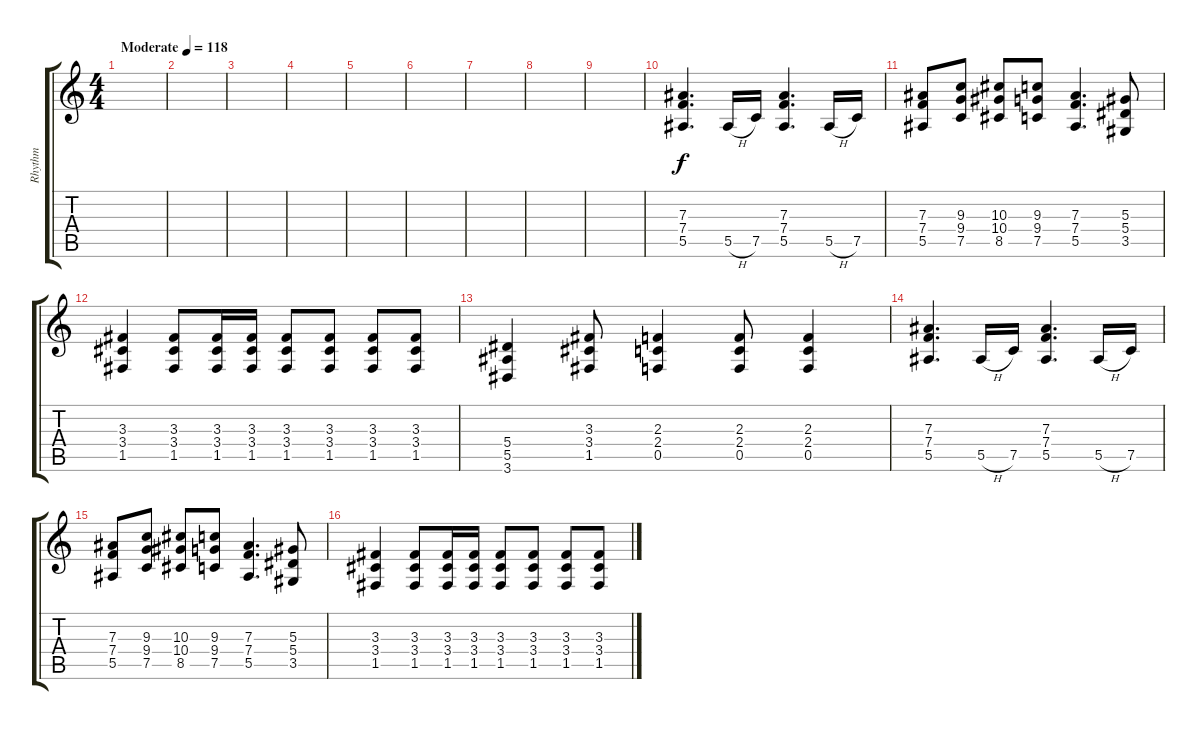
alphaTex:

\track ("Rhythm" "Rhythm") {instrument overdrivenguitar}
\staff {score tabs}
\tuning (C4 G3 Eb3 Bb2 F2 C2) {hide}
\ts (4 4)
\tempo (118 "Moderate")
\clef g2
\ks c
|
|
|
|
|
|
|
|
|
(7.3 7.4 5.5).4{d} 5.5{h}.16 7.5.16 (7.3 7.4 5.5).4{d} 5.5{h}.16 7.5.16 |
(7.3 7.4 5.5).8 (9.3 9.4 7.5).8 (10.3 10.4 8.5).8 (9.3 9.4 7.5).8 (7.3 7.4 5.5).4{d} (5.3 5.4 3.5).8 |
(3.3 3.4 1.5).4 (3.3 3.4 1.5).8 (3.3 3.4 1.5).16 (3.3 3.4 1.5).16 (3.3 3.4 1.5).8 (3.3 3.4 1.5).8 (3.3 3.4 1.5).8 (3.3 3.4 1.5).8 |
(5.4 5.5 3.6).4 (3.3 3.4 1.5).8 (2.3 2.4 0.5).4 (2.3 2.4 0.5).8 (2.3 2.4 0.5).4 |
(7.3 7.4 5.5).4{d} 5.5{h}.16 7.5.16 (7.3 7.4 5.5).4{d} 5.5{h}.16 7.5.16 |
(7.3 7.4 5.5).8 (9.3 9.4 7.5).8 (10.3 10.4 8.5).8 (9.3 9.4 7.5).8 (7.3 7.4 5.5).4{d} (5.3 5.4 3.5).8 |
(3.3 3.4 1.5).4 (3.3 3.4 1.5).8 (3.3 3.4 1.5).16 (3.3 3.4 1.5).16 (3.3 3.4 1.5).8 (3.3 3.4 1.5).8 (3.3 3.4 1.5).8 (3.3 3.4 1.5).8
